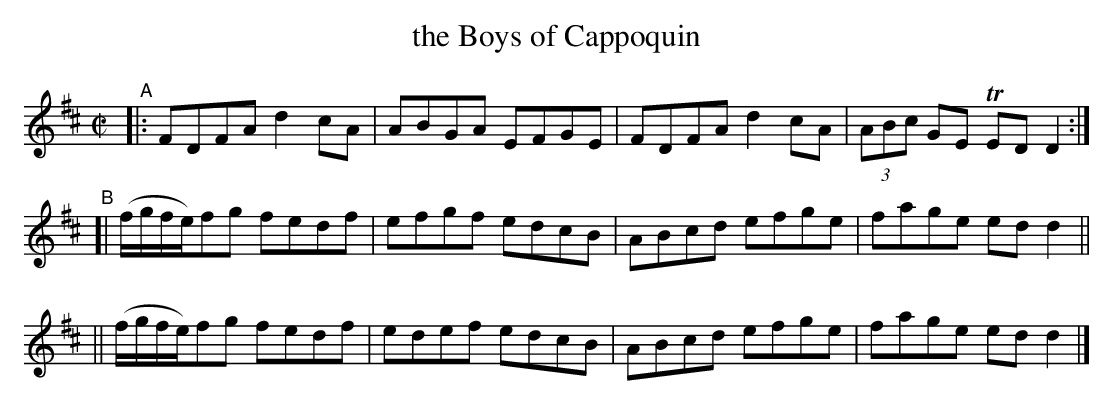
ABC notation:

X:1
T: the Boys of Cappoquin
M: C|
L: 1/8
K: D
"^A"\
|: FDFA d2cA | ABGA EFGE | FDFA d2cA | (3ABc GE TEDD2 :|
"^B"\
[| (f/g/f/e/)fg fedf | efgf edcB | ABcd efge | fage edd2 ||
|| (f/g/f/e/)fg fedf | edef edcB | ABcd efge | fage edd2 |]
